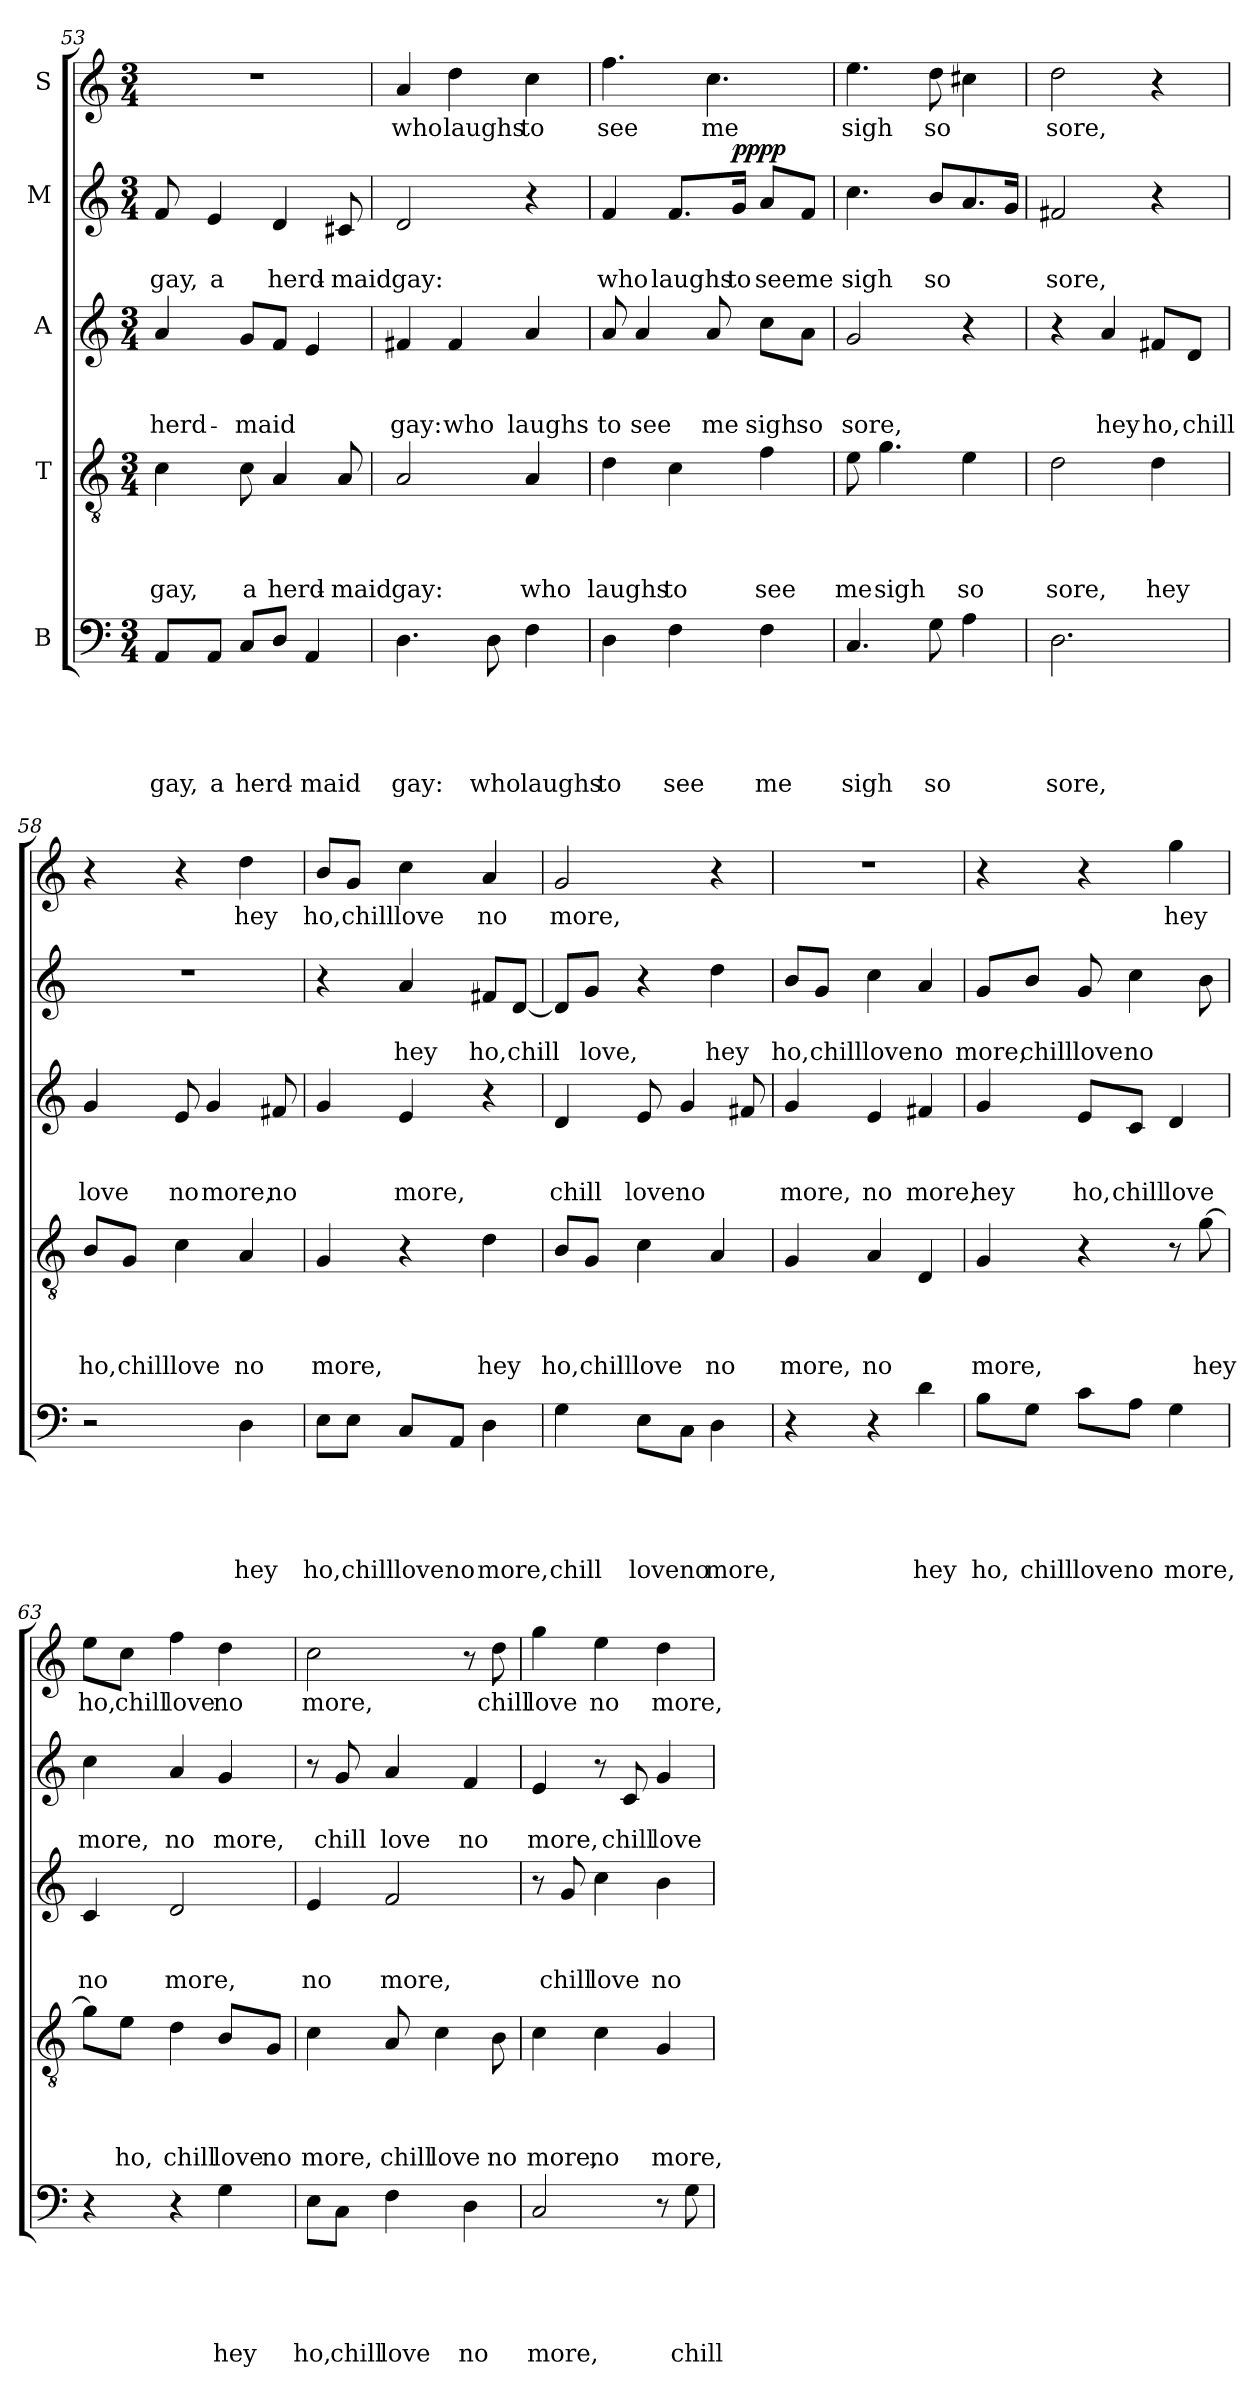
**kern	**text	**text	**text	**text	**text	**kern	**text	**text	**text	**text	**kern	**text	**text	**text	**kern	**text	**text	**dynam	**kern	**text
*part5	*part5	*part5	*part5	*part5	*part5	*part4	*part4	*part4	*part4	*part4	*part3	*part3	*part3	*part3	*part2	*part2	*part2	*part2	*part1	*part1
*staff5	*staff5	*staff5	*staff5	*staff5	*staff5	*staff4	*staff4	*staff4	*staff4	*staff4	*staff3	*staff3	*staff3	*staff3	*staff2	*staff2	*staff2	*staff2	*staff1	*staff1
*I"B	*	*	*	*	*	*I"T	*	*	*	*	*I"A	*	*	*	*I"M	*	*	*	*I"S	*
!!LO:PB:g=z
*clefF4	*	*	*	*	*	*clefGv2	*	*	*	*	*clefG2	*	*	*	*clefG2	*	*	*	*clefG2	*
*k[]	*	*	*	*	*	*k[]	*	*	*	*	*k[]	*	*	*	*k[]	*	*	*	*k[]	*
*C:	*	*	*	*	*	*C:	*	*	*	*	*C:	*	*	*	*C:	*	*	*	*C:	*
*M3/4	*	*	*	*	*	*M3/4	*	*	*	*	*M3/4	*	*	*	*M3/4	*	*	*	*M3/4	*
=53	=53	=53	=53	=53	=53	=53	=53	=53	=53	=53	=53	=53	=53	=53	=53	=53	=53	=53	=53	=53
!	!	!	!	!	!LO:LY:b	!	!	!	!	!LO:LY:b	!	!	!	!LO:LY:b	!	!	!LO:LY:b	!	!LO:N:vis=1	!
8AA/L	.	.	.	.	gay,	4c\	.	.	.	gay,	4a/	.	.	herd-	8f/	.	gay,	.	2.r	.
!	!	!	!	!	!LO:LY:b	!	!	!	!	!	!	!	!	!	!	!	!LO:LY:b	!	!	!
8AA/J	.	.	.	.	a	.	.	.	.	.	.	.	.	.	4e/	.	a	.	.	.
!	!	!	!	!	!LO:LY:b	!	!	!	!	!LO:LY:b	!	!	!	!LO:LY:b	!	!	!	!	!	!
8C/L	.	.	.	.	herd-	8c\	.	.	.	a	8g/L	.	.	-maid	.	.	.	.	.	.
!	!	!	!	!	!	!	!	!	!	!LO:LY:b	!	!	!	!	!	!	!LO:LY:b	!	!	!
8D/J	.	.	.	.	.	4A/	.	.	.	herd-	8f/J	.	.	.	4d/	.	herd-	.	.	.
!	!	!	!	!	!LO:LY:b	!	!	!	!	!	!	!	!	!	!	!	!	!	!	!
4AA/	.	.	.	.	-maid	.	.	.	.	.	4e/	.	.	.	.	.	.	.	.	.
!	!	!	!	!	!	!	!	!	!	!LO:LY:b	!	!	!	!	!	!	!LO:LY:b	!	!	!
.	.	.	.	.	.	8A/	.	.	.	-maid	.	.	.	.	8c#X/	.	-maid	.	.	.
=54	=54	=54	=54	=54	=54	=54	=54	=54	=54	=54	=54	=54	=54	=54	=54	=54	=54	=54	=54	=54
!	!	!	!	!	!LO:LY:b	!	!	!	!	!LO:LY:b	!	!	!	!LO:LY:b	!	!	!LO:LY:b	!	!	!LO:LY:b
4.D\	.	.	.	.	gay:	2A/	.	.	.	gay:	4f#X/	.	.	gay:	2d/	.	gay:	.	4a/	who
!	!	!	!	!	!	!	!	!	!	!	!	!	!	!LO:LY:b	!	!	!	!	!	!LO:LY:b
.	.	.	.	.	.	.	.	.	.	.	4f#/	.	.	who	.	.	.	.	4dd\	laughs
!	!	!	!	!	!LO:LY:b	!	!	!	!	!	!	!	!	!	!	!	!	!	!	!
8D\	.	.	.	.	who	.	.	.	.	.	.	.	.	.	.	.	.	.	.	.
!	!	!	!	!	!LO:LY:b	!	!	!	!	!LO:LY:b	!	!	!	!LO:LY:b	!	!	!	!	!	!LO:LY:b
4F\	.	.	.	.	laughs	4A/	.	.	.	who	4a/	.	.	laughs	4r	.	.	.	4cc\	to
=55	=55	=55	=55	=55	=55	=55	=55	=55	=55	=55	=55	=55	=55	=55	=55	=55	=55	=55	=55	=55
!	!	!	!	!	!LO:LY:b	!	!	!	!	!LO:LY:b	!	!	!	!LO:LY:b	!	!	!LO:LY:b	!	!	!LO:LY:b
4D\	.	.	.	.	to	4d\	.	.	.	laughs	8a/	.	.	to	4f/	.	who	.	4.ff\	see
!	!	!	!	!	!	!	!	!	!	!	!	!	!	!LO:LY:b	!	!	!	!	!	!
.	.	.	.	.	.	.	.	.	.	.	4a/	.	.	see	.	.	.	.	.	.
!	!	!	!	!	!LO:LY:b	!	!	!	!	!LO:LY:b	!	!	!	!	!	!	!LO:LY:b	!	!	!
4F\	.	.	.	.	see	4c\	.	.	.	to	.	.	.	.	8.f/L	.	laughs	.	.	.
!	!	!	!	!	!	!	!	!	!	!	!	!	!	!LO:LY:b	!	!	!	!	!	!LO:LY:b
.	.	.	.	.	.	.	.	.	.	.	8a/	.	.	me	.	.	.	.	4.cc\	me
!	!	!	!	!	!	!	!	!	!	!	!	!	!	!	!	!	!LO:LY:b	!LO:DY:b	!	!
.	.	.	.	.	.	.	.	.	.	.	.	.	.	.	16g/Jk	.	to	pppp	.	.
!	!	!	!	!	!LO:LY:b	!	!	!	!	!LO:LY:b	!	!	!	!LO:LY:b	!	!	!LO:LY:b	!	!	!
4F\	.	.	.	.	me	4f\	.	.	.	see	8cc\L	.	.	sigh	8a/L	.	see	.	.	.
!	!	!	!	!	!	!	!	!	!	!	!	!	!	!LO:LY:b	!	!	!LO:LY:b	!	!	!
.	.	.	.	.	.	.	.	.	.	.	8a\J	.	.	so	8f/J	.	me	.	.	.
=56	=56	=56	=56	=56	=56	=56	=56	=56	=56	=56	=56	=56	=56	=56	=56	=56	=56	=56	=56	=56
!	!	!	!	!	!LO:LY:b	!	!	!	!	!LO:LY:b	!	!	!	!LO:LY:b	!	!	!LO:LY:b	!	!	!LO:LY:b
4.C/	.	.	.	.	sigh	8e\	.	.	.	me	2g/	.	.	sore,	4.cc\	.	sigh	.	4.ee\	sigh
!	!	!	!	!	!	!	!	!	!	!LO:LY:b	!	!	!	!	!	!	!	!	!	!
.	.	.	.	.	.	4.g\	.	.	.	sigh	.	.	.	.	.	.	.	.	.	.
!	!	!	!	!	!LO:LY:b	!	!	!	!	!	!	!	!	!	!	!	!LO:LY:b	!	!	!LO:LY:b
8G\	.	.	.	.	so	.	.	.	.	.	.	.	.	.	8b/L	.	so	.	8dd\	so
!	!	!	!	!	!	!	!	!	!	!LO:LY:b	!	!	!	!	!	!	!	!	!	!
4A\	.	.	.	.	.	4e\	.	.	.	so	4r	.	.	.	8.a/	.	.	.	4cc#X\	.
.	.	.	.	.	.	.	.	.	.	.	.	.	.	.	16g/Jk	.	.	.	.	.
=57	=57	=57	=57	=57	=57	=57	=57	=57	=57	=57	=57	=57	=57	=57	=57	=57	=57	=57	=57	=57
!	!	!	!	!	!LO:LY:b	!	!	!	!	!LO:LY:b	!	!	!	!	!	!	!LO:LY:b	!	!	!LO:LY:b
2.D\	.	.	.	.	sore,	2d\	.	.	.	sore,	4r	.	.	.	2f#X/	.	sore,	.	2dd\	sore,
!	!	!	!	!	!	!	!	!	!	!	!	!	!	!LO:LY:b	!	!	!	!	!	!
.	.	.	.	.	.	.	.	.	.	.	4a/	.	.	hey	.	.	.	.	.	.
!	!	!	!	!	!	!	!	!	!	!LO:LY:b	!	!	!	!LO:LY:b	!	!	!	!	!	!
.	.	.	.	.	.	4d\	.	.	.	hey	8f#X/L	.	.	ho,	4r	.	.	.	4r	.
!	!	!	!	!	!	!	!	!	!	!	!	!	!	!LO:LY:b	!	!	!	!	!	!
.	.	.	.	.	.	.	.	.	.	.	8d/J	.	.	chill	.	.	.	.	.	.
!!LO:LB:g=z
=58	=58	=58	=58	=58	=58	=58	=58	=58	=58	=58	=58	=58	=58	=58	=58	=58	=58	=58	=58	=58
!	!	!	!	!	!	!	!	!	!	!LO:LY:b	!	!	!	!LO:LY:b	!LO:N:vis=1	!	!	!	!	!
2r	.	.	.	.	.	8B/L	.	.	.	ho,	4g/	.	.	love	2.r	.	.	.	4r	.
!	!	!	!	!	!	!	!	!	!	!LO:LY:b	!	!	!	!	!	!	!	!	!	!
.	.	.	.	.	.	8G/J	.	.	.	chill	.	.	.	.	.	.	.	.	.	.
!	!	!	!	!	!	!	!	!	!	!LO:LY:b	!	!	!	!LO:LY:b	!	!	!	!	!	!
.	.	.	.	.	.	4c\	.	.	.	love	8e/	.	.	no	.	.	.	.	4r	.
!	!	!	!	!	!	!	!	!	!	!	!	!	!	!LO:LY:b	!	!	!	!	!	!
.	.	.	.	.	.	.	.	.	.	.	4g/	.	.	more,	.	.	.	.	.	.
!	!	!	!	!	!LO:LY:b	!	!	!	!	!LO:LY:b	!	!	!	!	!	!	!	!	!	!LO:LY:b
4D\	.	.	.	.	hey	4A/	.	.	.	no	.	.	.	.	.	.	.	.	4dd\	hey
!	!	!	!	!	!	!	!	!	!	!	!	!	!	!LO:LY:b	!	!	!	!	!	!
.	.	.	.	.	.	.	.	.	.	.	8f#X/	.	.	no	.	.	.	.	.	.
=59	=59	=59	=59	=59	=59	=59	=59	=59	=59	=59	=59	=59	=59	=59	=59	=59	=59	=59	=59	=59
!	!	!	!	!	!LO:LY:b	!	!	!	!	!LO:LY:b	!	!	!	!	!	!	!	!	!	!LO:LY:b
8E\L	.	.	.	.	ho,	4G/	.	.	.	more,	4g/	.	.	.	4r	.	.	.	8b/L	ho,
!	!	!	!	!	!LO:LY:b	!	!	!	!	!	!	!	!	!	!	!	!	!	!	!LO:LY:b
8E\J	.	.	.	.	chill	.	.	.	.	.	.	.	.	.	.	.	.	.	8g/J	chill
!	!	!	!	!	!LO:LY:b	!	!	!	!	!	!	!	!	!LO:LY:b	!	!	!LO:LY:b	!	!	!LO:LY:b
8C/L	.	.	.	.	love	4r	.	.	.	.	4e/	.	.	more,	4a/	.	hey	.	4cc\	love
!	!	!	!	!	!LO:LY:b	!	!	!	!	!	!	!	!	!	!	!	!	!	!	!
8AA/J	.	.	.	.	no	.	.	.	.	.	.	.	.	.	.	.	.	.	.	.
!	!	!	!	!	!LO:LY:b	!	!	!	!	!LO:LY:b	!	!	!	!	!	!	!LO:LY:b	!	!	!LO:LY:b
4D\	.	.	.	.	more,	4d\	.	.	.	hey	4r	.	.	.	8f#X/L	.	ho,	.	4a/	no
!	!	!	!	!	!	!	!	!	!	!	!	!	!	!	!	!	!LO:LY:b	!	!	!
.	.	.	.	.	.	.	.	.	.	.	.	.	.	.	[<8d/J	.	chill	.	.	.
=60	=60	=60	=60	=60	=60	=60	=60	=60	=60	=60	=60	=60	=60	=60	=60	=60	=60	=60	=60	=60
!	!	!	!	!	!LO:LY:b	!	!	!	!	!LO:LY:b	!	!	!	!LO:LY:b	!	!	!	!	!	!LO:LY:b
4G\	.	.	.	.	chill	8B/L	.	.	.	ho,	4d/	.	.	chill	8d/L]	.	.	.	2g/	more,
!	!	!	!	!	!	!	!	!	!	!LO:LY:b	!	!	!	!	!	!	!LO:LY:b	!	!	!
.	.	.	.	.	.	8G/J	.	.	.	chill	.	.	.	.	8g/J	.	love,	.	.	.
!	!	!	!	!	!LO:LY:b	!	!	!	!	!LO:LY:b	!	!	!	!LO:LY:b	!	!	!	!	!	!
8E\L	.	.	.	.	loveno	4c\	.	.	.	love	8e/	.	.	love	4r	.	.	.	.	.
!	!	!	!	!	!	!	!	!	!	!	!	!	!	!LO:LY:b	!	!	!	!	!	!
8C\J	.	.	.	.	.	.	.	.	.	.	4g/	.	.	no	.	.	.	.	.	.
!	!	!	!	!	!LO:LY:b	!	!	!	!	!LO:LY:b	!	!	!	!	!	!	!LO:LY:b	!	!	!
4D\	.	.	.	.	more,	4A/	.	.	.	no	.	.	.	.	4dd\	.	hey	.	4r	.
.	.	.	.	.	.	.	.	.	.	.	8f#X/	.	.	.	.	.	.	.	.	.
=61	=61	=61	=61	=61	=61	=61	=61	=61	=61	=61	=61	=61	=61	=61	=61	=61	=61	=61	=61	=61
!	!	!	!	!	!	!	!	!	!	!LO:LY:b	!	!	!	!LO:LY:b	!	!	!LO:LY:b	!	!LO:N:vis=1	!
4r	.	.	.	.	.	4G/	.	.	.	more,	4g/	.	.	more,	8b/L	.	ho,	.	2.r	.
!	!	!	!	!	!	!	!	!	!	!	!	!	!	!	!	!	!LO:LY:b	!	!	!
.	.	.	.	.	.	.	.	.	.	.	.	.	.	.	8g/J	.	chill	.	.	.
!	!	!	!	!	!	!	!	!	!	!LO:LY:b	!	!	!	!LO:LY:b	!	!	!LO:LY:b	!	!	!
4r	.	.	.	.	.	4A/	.	.	.	no	4e/	.	.	no	4cc\	.	love	.	.	.
!	!	!	!	!	!LO:LY:b	!	!	!	!	!	!	!	!	!LO:LY:b	!	!	!LO:LY:b	!	!	!
4d\	.	.	.	.	hey	4D/	.	.	.	.	4f#X/	.	.	more,	4a/	.	no	.	.	.
=62	=62	=62	=62	=62	=62	=62	=62	=62	=62	=62	=62	=62	=62	=62	=62	=62	=62	=62	=62	=62
!	!	!	!	!	!LO:LY:b	!	!	!	!	!LO:LY:b	!	!	!	!LO:LY:b	!	!	!LO:LY:b	!	!	!
8B\L	.	.	.	.	ho,	4G/	.	.	.	more,	4g/	.	.	hey	8g/L	.	more,	.	4r	.
!	!	!	!	!	!LO:LY:b	!	!	!	!	!	!	!	!	!	!	!	!LO:LY:b	!	!	!
8G\J	.	.	.	.	chill	.	.	.	.	.	.	.	.	.	8b/J	.	chill	.	.	.
!	!	!	!	!	!LO:LY:b	!	!	!	!	!	!	!	!	!LO:LY:b	!	!	!LO:LY:b	!	!	!
8c\L	.	.	.	.	love	4r	.	.	.	.	8e/L	.	.	ho,	8g/	.	love	.	4r	.
!	!	!	!	!	!LO:LY:b	!	!	!	!	!	!	!	!	!LO:LY:b	!	!	!LO:LY:b	!	!	!
8A\J	.	.	.	.	no	.	.	.	.	.	8c/J	.	.	chill	4cc\	.	no	.	.	.
!	!	!	!	!	!LO:LY:b	!	!	!	!	!	!	!	!	!LO:LY:b	!	!	!	!	!	!LO:LY:b
4G\	.	.	.	.	more,	8r	.	.	.	.	4d/	.	.	love	.	.	.	.	4gg\	hey
!	!	!	!	!	!	!	!	!	!	!LO:LY:b	!	!	!	!	!	!	!	!	!	!
.	.	.	.	.	.	[>8g\	.	.	.	hey	.	.	.	.	8b\	.	.	.	.	.
!!LO:PB:g=z
=63	=63	=63	=63	=63	=63	=63	=63	=63	=63	=63	=63	=63	=63	=63	=63	=63	=63	=63	=63	=63
!	!	!	!	!	!	!	!	!	!	!	!	!	!	!LO:LY:b	!	!	!LO:LY:b	!	!	!LO:LY:b
4r	.	.	.	.	.	8g\L]	.	.	.	.	4c/	.	.	no	4cc\	.	more,	.	8ee\L	ho,
!	!	!	!	!	!	!	!	!	!	!LO:LY:b	!	!	!	!	!	!	!	!	!	!LO:LY:b
.	.	.	.	.	.	8e\J	.	.	.	ho,	.	.	.	.	.	.	.	.	8cc\J	chill
!	!	!	!	!	!	!	!	!	!	!LO:LY:b	!	!	!	!LO:LY:b	!	!	!LO:LY:b	!	!	!LO:LY:b
4r	.	.	.	.	.	4d\	.	.	.	chill	2d/	.	.	more,	4a/	.	no	.	4ff\	love
!	!	!	!	!	!LO:LY:b	!	!	!	!	!LO:LY:b	!	!	!	!	!	!	!LO:LY:b	!	!	!LO:LY:b
4G\	.	.	.	.	hey	8B/L	.	.	.	love	.	.	.	.	4g/	.	more,	.	4dd\	no
!	!	!	!	!	!	!	!	!	!	!LO:LY:b	!	!	!	!	!	!	!	!	!	!
.	.	.	.	.	.	8G/J	.	.	.	no	.	.	.	.	.	.	.	.	.	.
=64	=64	=64	=64	=64	=64	=64	=64	=64	=64	=64	=64	=64	=64	=64	=64	=64	=64	=64	=64	=64
!	!	!	!	!	!LO:LY:b	!	!	!	!	!LO:LY:b	!	!	!	!LO:LY:b	!	!	!	!	!	!LO:LY:b
8E\L	.	.	.	.	ho,	4c\	.	.	.	more,	4e/	.	.	no	8r	.	.	.	2cc\	more,
!	!	!	!	!	!LO:LY:b	!	!	!	!	!	!	!	!	!	!	!	!LO:LY:b	!	!	!
8C\J	.	.	.	.	chill	.	.	.	.	.	.	.	.	.	8g/	.	chill	.	.	.
!	!	!	!	!	!LO:LY:b	!	!	!	!	!LO:LY:b	!	!	!	!LO:LY:b	!	!	!LO:LY:b	!	!	!
4F\	.	.	.	.	love	8A/	.	.	.	chill	2f/	.	.	more,	4a/	.	love	.	.	.
!	!	!	!	!	!	!	!	!	!	!LO:LY:b	!	!	!	!	!	!	!	!	!	!
.	.	.	.	.	.	4c\	.	.	.	love	.	.	.	.	.	.	.	.	.	.
!	!	!	!	!	!LO:LY:b	!	!	!	!	!	!	!	!	!	!	!	!LO:LY:b	!	!	!
4D\	.	.	.	.	no	.	.	.	.	.	.	.	.	.	4f/	.	no	.	8r	.
!	!	!	!	!	!	!	!	!	!	!LO:LY:b	!	!	!	!	!	!	!	!	!	!LO:LY:b
.	.	.	.	.	.	8B\	.	.	.	no	.	.	.	.	.	.	.	.	8dd\	chill
=65	=65	=65	=65	=65	=65	=65	=65	=65	=65	=65	=65	=65	=65	=65	=65	=65	=65	=65	=65	=65
!	!	!	!	!	!LO:LY:b	!	!	!	!	!LO:LY:b	!	!	!	!	!	!	!LO:LY:b	!	!	!LO:LY:b
2C/	.	.	.	.	more,	4c\	.	.	.	more,	8r	.	.	.	4e/	.	more,	.	4gg\	love
!	!	!	!	!	!	!	!	!	!	!	!	!	!	!LO:LY:b	!	!	!	!	!	!
.	.	.	.	.	.	.	.	.	.	.	8g/	.	.	chill	.	.	.	.	.	.
!	!	!	!	!	!	!	!	!	!	!LO:LY:b	!	!	!	!LO:LY:b	!	!	!	!	!	!LO:LY:b
.	.	.	.	.	.	4c\	.	.	.	no	4cc\	.	.	love	8r	.	.	.	4ee\	no
!	!	!	!	!	!	!	!	!	!	!	!	!	!	!	!	!	!LO:LY:b	!	!	!
.	.	.	.	.	.	.	.	.	.	.	.	.	.	.	8c/	.	chill	.	.	.
!	!	!	!	!	!	!	!	!	!	!LO:LY:b	!	!	!	!LO:LY:b	!	!	!LO:LY:b	!	!	!LO:LY:b
8r	.	.	.	.	.	4G/	.	.	.	more,	4b\	.	.	no	4g/	.	love	.	4dd\	more,
!	!	!	!	!	!LO:LY:b	!	!	!	!	!	!	!	!	!	!	!	!	!	!	!
8G\	.	.	.	.	chill	.	.	.	.	.	.	.	.	.	.	.	.	.	.	.
=	=	=	=	=	=	=	=	=	=	=	=	=	=	=	=	=	=	=	=	=
*-	*-	*-	*-	*-	*-	*-	*-	*-	*-	*-	*-	*-	*-	*-	*-	*-	*-	*-	*-	*-
